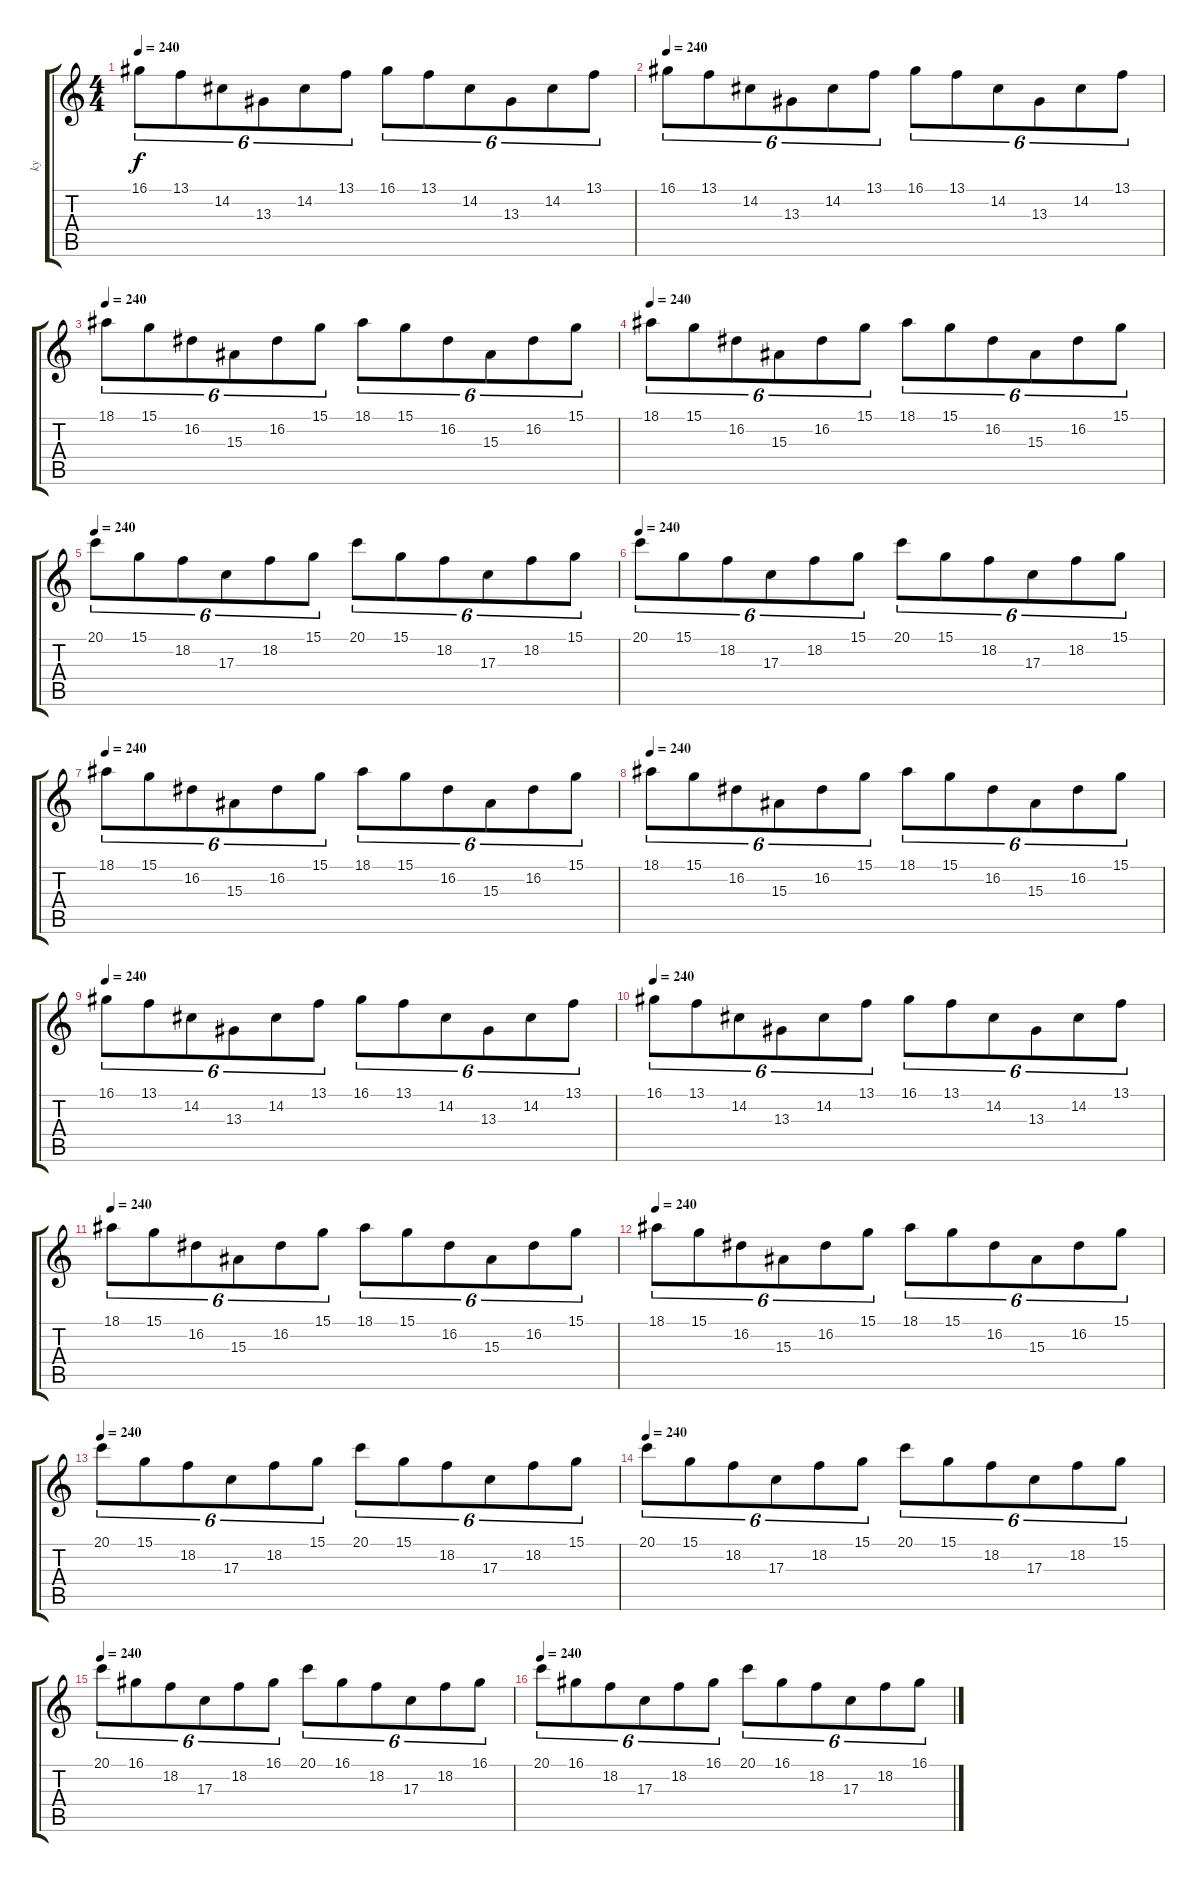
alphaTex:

\track ("ky" "ky") {instrument pad3polysynth}
\staff {score tabs}
\tuning (E4 B3 G3 D3 A2 E2) {hide}
\ts (4 4)
\tempo 240
\clef g2
\ks c
16.1.8{tu (6 4) dy f} 13.1.8{tu (6 4)} 14.2.8{tu (6 4)} 13.3.8{tu (6 4)} 14.2.8{tu (6 4)} 13.1.8{tu (6 4)} 16.1.8{tu (6 4)} 13.1.8{tu (6 4)} 14.2.8{tu (6 4)} 13.3.8{tu (6 4)} 14.2.8{tu (6 4)} 13.1.8{tu (6 4)} |
\tempo 240
16.1.8{tu (6 4)} 13.1.8{tu (6 4)} 14.2.8{tu (6 4)} 13.3.8{tu (6 4)} 14.2.8{tu (6 4)} 13.1.8{tu (6 4)} 16.1.8{tu (6 4)} 13.1.8{tu (6 4)} 14.2.8{tu (6 4)} 13.3.8{tu (6 4)} 14.2.8{tu (6 4)} 13.1.8{tu (6 4)} |
\tempo 240
18.1.8{tu (6 4)} 15.1.8{tu (6 4)} 16.2.8{tu (6 4)} 15.3.8{tu (6 4)} 16.2.8{tu (6 4)} 15.1.8{tu (6 4)} 18.1.8{tu (6 4)} 15.1.8{tu (6 4)} 16.2.8{tu (6 4)} 15.3.8{tu (6 4)} 16.2.8{tu (6 4)} 15.1.8{tu (6 4)} |
\tempo 240
18.1.8{tu (6 4)} 15.1.8{tu (6 4)} 16.2.8{tu (6 4)} 15.3.8{tu (6 4)} 16.2.8{tu (6 4)} 15.1.8{tu (6 4)} 18.1.8{tu (6 4)} 15.1.8{tu (6 4)} 16.2.8{tu (6 4)} 15.3.8{tu (6 4)} 16.2.8{tu (6 4)} 15.1.8{tu (6 4)} |
\tempo 240
20.1.8{tu (6 4)} 15.1.8{tu (6 4)} 18.2.8{tu (6 4)} 17.3.8{tu (6 4)} 18.2.8{tu (6 4)} 15.1.8{tu (6 4)} 20.1.8{tu (6 4)} 15.1.8{tu (6 4)} 18.2.8{tu (6 4)} 17.3.8{tu (6 4)} 18.2.8{tu (6 4)} 15.1.8{tu (6 4)} |
\tempo 240
20.1.8{tu (6 4)} 15.1.8{tu (6 4)} 18.2.8{tu (6 4)} 17.3.8{tu (6 4)} 18.2.8{tu (6 4)} 15.1.8{tu (6 4)} 20.1.8{tu (6 4)} 15.1.8{tu (6 4)} 18.2.8{tu (6 4)} 17.3.8{tu (6 4)} 18.2.8{tu (6 4)} 15.1.8{tu (6 4)} |
\tempo 240
18.1.8{tu (6 4)} 15.1.8{tu (6 4)} 16.2.8{tu (6 4)} 15.3.8{tu (6 4)} 16.2.8{tu (6 4)} 15.1.8{tu (6 4)} 18.1.8{tu (6 4)} 15.1.8{tu (6 4)} 16.2.8{tu (6 4)} 15.3.8{tu (6 4)} 16.2.8{tu (6 4)} 15.1.8{tu (6 4)} |
\tempo 240
18.1.8{tu (6 4)} 15.1.8{tu (6 4)} 16.2.8{tu (6 4)} 15.3.8{tu (6 4)} 16.2.8{tu (6 4)} 15.1.8{tu (6 4)} 18.1.8{tu (6 4)} 15.1.8{tu (6 4)} 16.2.8{tu (6 4)} 15.3.8{tu (6 4)} 16.2.8{tu (6 4)} 15.1.8{tu (6 4)} |
\tempo 240
16.1.8{tu (6 4)} 13.1.8{tu (6 4)} 14.2.8{tu (6 4)} 13.3.8{tu (6 4)} 14.2.8{tu (6 4)} 13.1.8{tu (6 4)} 16.1.8{tu (6 4)} 13.1.8{tu (6 4)} 14.2.8{tu (6 4)} 13.3.8{tu (6 4)} 14.2.8{tu (6 4)} 13.1.8{tu (6 4)} |
\tempo 240
16.1.8{tu (6 4)} 13.1.8{tu (6 4)} 14.2.8{tu (6 4)} 13.3.8{tu (6 4)} 14.2.8{tu (6 4)} 13.1.8{tu (6 4)} 16.1.8{tu (6 4)} 13.1.8{tu (6 4)} 14.2.8{tu (6 4)} 13.3.8{tu (6 4)} 14.2.8{tu (6 4)} 13.1.8{tu (6 4)} |
\tempo 240
18.1.8{tu (6 4)} 15.1.8{tu (6 4)} 16.2.8{tu (6 4)} 15.3.8{tu (6 4)} 16.2.8{tu (6 4)} 15.1.8{tu (6 4)} 18.1.8{tu (6 4)} 15.1.8{tu (6 4)} 16.2.8{tu (6 4)} 15.3.8{tu (6 4)} 16.2.8{tu (6 4)} 15.1.8{tu (6 4)} |
\tempo 240
18.1.8{tu (6 4)} 15.1.8{tu (6 4)} 16.2.8{tu (6 4)} 15.3.8{tu (6 4)} 16.2.8{tu (6 4)} 15.1.8{tu (6 4)} 18.1.8{tu (6 4)} 15.1.8{tu (6 4)} 16.2.8{tu (6 4)} 15.3.8{tu (6 4)} 16.2.8{tu (6 4)} 15.1.8{tu (6 4)} |
\tempo 240
20.1.8{tu (6 4)} 15.1.8{tu (6 4)} 18.2.8{tu (6 4)} 17.3.8{tu (6 4)} 18.2.8{tu (6 4)} 15.1.8{tu (6 4)} 20.1.8{tu (6 4)} 15.1.8{tu (6 4)} 18.2.8{tu (6 4)} 17.3.8{tu (6 4)} 18.2.8{tu (6 4)} 15.1.8{tu (6 4)} |
\tempo 240
20.1.8{tu (6 4)} 15.1.8{tu (6 4)} 18.2.8{tu (6 4)} 17.3.8{tu (6 4)} 18.2.8{tu (6 4)} 15.1.8{tu (6 4)} 20.1.8{tu (6 4)} 15.1.8{tu (6 4)} 18.2.8{tu (6 4)} 17.3.8{tu (6 4)} 18.2.8{tu (6 4)} 15.1.8{tu (6 4)} |
\tempo 240
20.1.8{tu (6 4)} 16.1.8{tu (6 4)} 18.2.8{tu (6 4)} 17.3.8{tu (6 4)} 18.2.8{tu (6 4)} 16.1.8{tu (6 4)} 20.1.8{tu (6 4)} 16.1.8{tu (6 4)} 18.2.8{tu (6 4)} 17.3.8{tu (6 4)} 18.2.8{tu (6 4)} 16.1.8{tu (6 4)} |
\tempo 240
20.1.8{tu (6 4)} 16.1.8{tu (6 4)} 18.2.8{tu (6 4)} 17.3.8{tu (6 4)} 18.2.8{tu (6 4)} 16.1.8{tu (6 4)} 20.1.8{tu (6 4)} 16.1.8{tu (6 4)} 18.2.8{tu (6 4)} 17.3.8{tu (6 4)} 18.2.8{tu (6 4)} 16.1.8{tu (6 4)}
